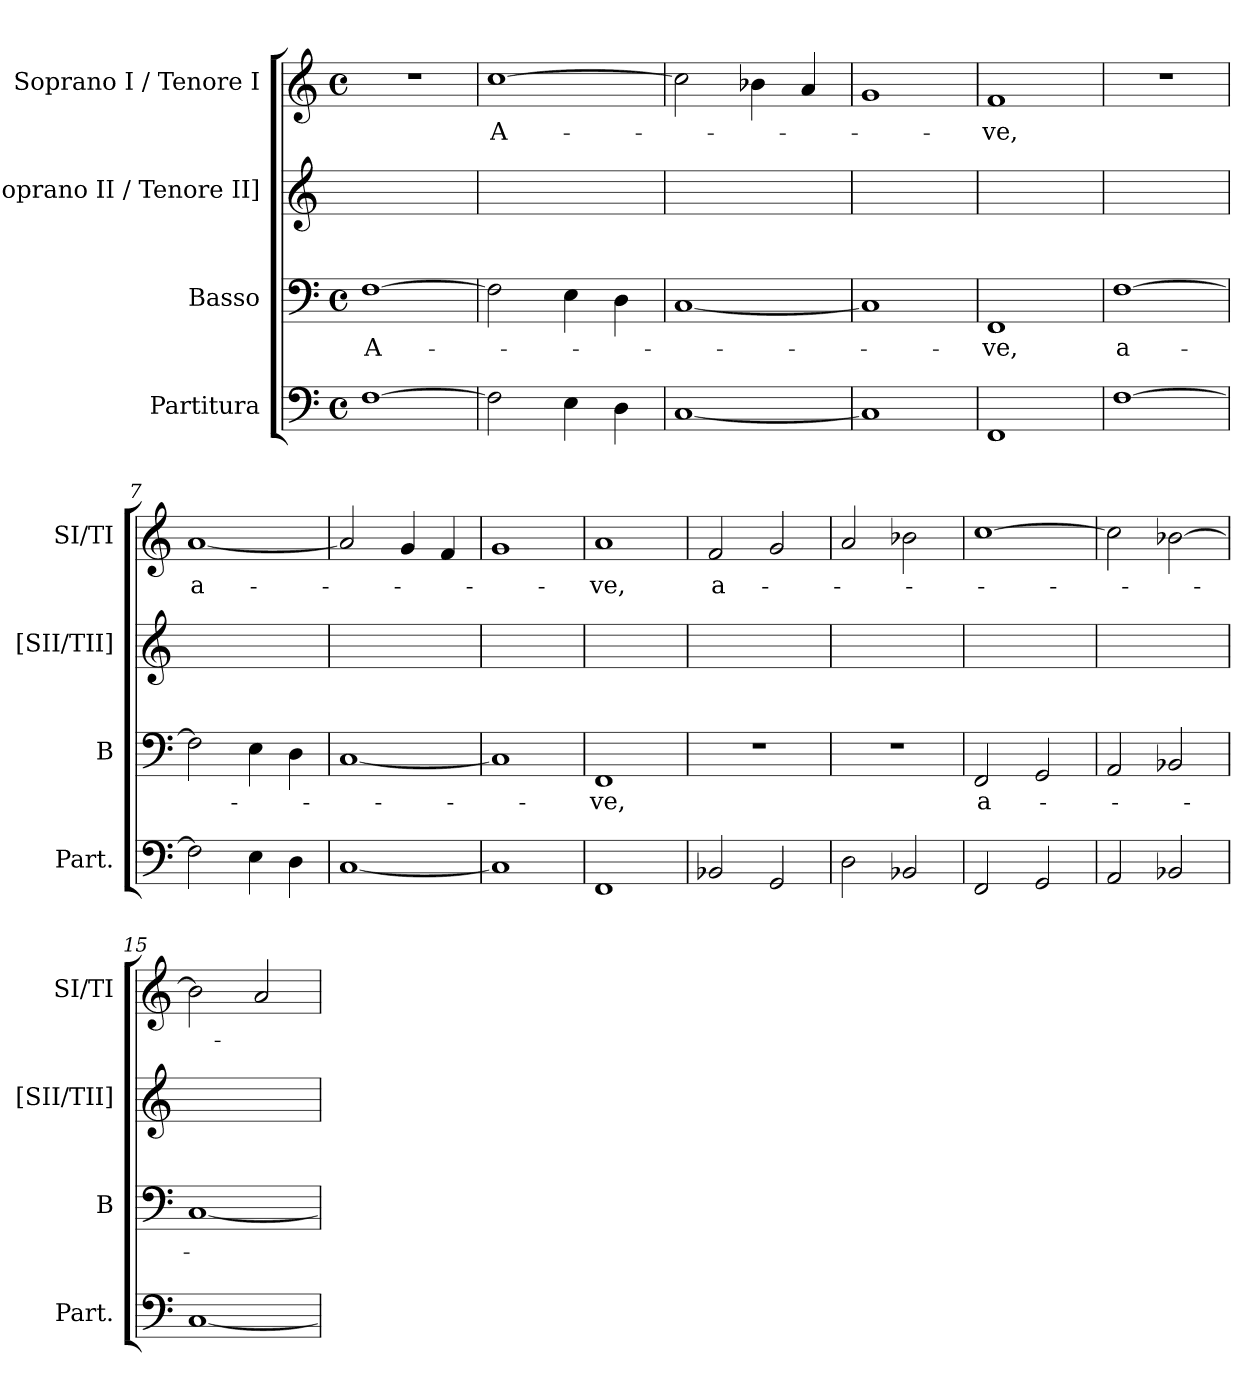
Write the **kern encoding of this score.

**kern	**kern	**text	**kern	**kern	**text
*part4	*part3	*part3	*part2	*part1	*part1
*staff4	*staff3	*staff3	*staff2	*staff1	*staff1
*I"Partitura	*I"Basso	*	*I"[Soprano II / Tenore II]	*I"Soprano I / Tenore I	*
*I'Part.	*I'B	*	*I'[SII/TII]	*I'SI/TI	*
*clefF4	*clefF4	*	*clefG2	*clefG2	*
*k[]	*k[]	*	*k[]	*k[]	*
*M4/4	*M4/4	*	*	*M4/4	*
*met(c)	*met(c)	*	*	*met(c)	*
=1	=1	=1	=1	=1	=1
[1F	[1F	A-	1ryy	1r	.
=2	=2	=2	=2	=2	=2
2F\]	2F\]	.	1ryy	[1cc	A-
4E\	4E\	.	.	.	.
4D\	4D\	.	.	.	.
=3	=3	=3	=3	=3	=3
[1C	[1C	.	1ryy	2cc\]	.
.	.	.	.	4b-X\	.
.	.	.	.	4a/	.
=4	=4	=4	=4	=4	=4
1C]	1C]	.	1ryy	1g	.
=5	=5	=5	=5	=5	=5
1FF	1FF	-ve,	1ryy	1f	-ve,
=6	=6	=6	=6	=6	=6
[1F	[1F	a-	1ryy	1r	.
=7	=7	=7	=7	=7	=7
2F\]	2F\]	.	1ryy	[1a	a-
4E\	4E\	.	.	.	.
4D\	4D\	.	.	.	.
=8	=8	=8	=8	=8	=8
[1C>	[1C	.	1ryy	2a/]	.
.	.	.	.	4g/	.
.	.	.	.	4f/	.
=9	=9	=9	=9	=9	=9
1C>]	1C]	.	1ryy	1g	.
=10	=10	=10	=10	=10	=10
1FF	1FF	-ve,	1ryy	1a	-ve,
=11	=11	=11	=11	=11	=11
2BB-X/	1r	.	1ryy	2f/	a-
2GG/	.	.	.	2g/	.
=12	=12	=12	=12	=12	=12
2D\	1r	.	1ryy	2a/	.
2BB-X>/	.	.	.	2b-X\	.
=13	=13	=13	=13	=13	=13
2FF/	2FF/	a-	1ryy	[1cc	.
2GG/	2GG/	.	.	.	.
=14	=14	=14	=14	=14	=14
2AA/	2AA/	.	1ryy	2cc\]	.
2BB-X>/	2BB-X/	.	.	[2b-X\	.
=15	=15	=15	=15	=15	=15
[1C	[1C	.	1ryy	2b-\]	.
.	.	.	.	2a/	.
=	=	=	=	=	=
*-	*-	*-	*-	*-	*-
